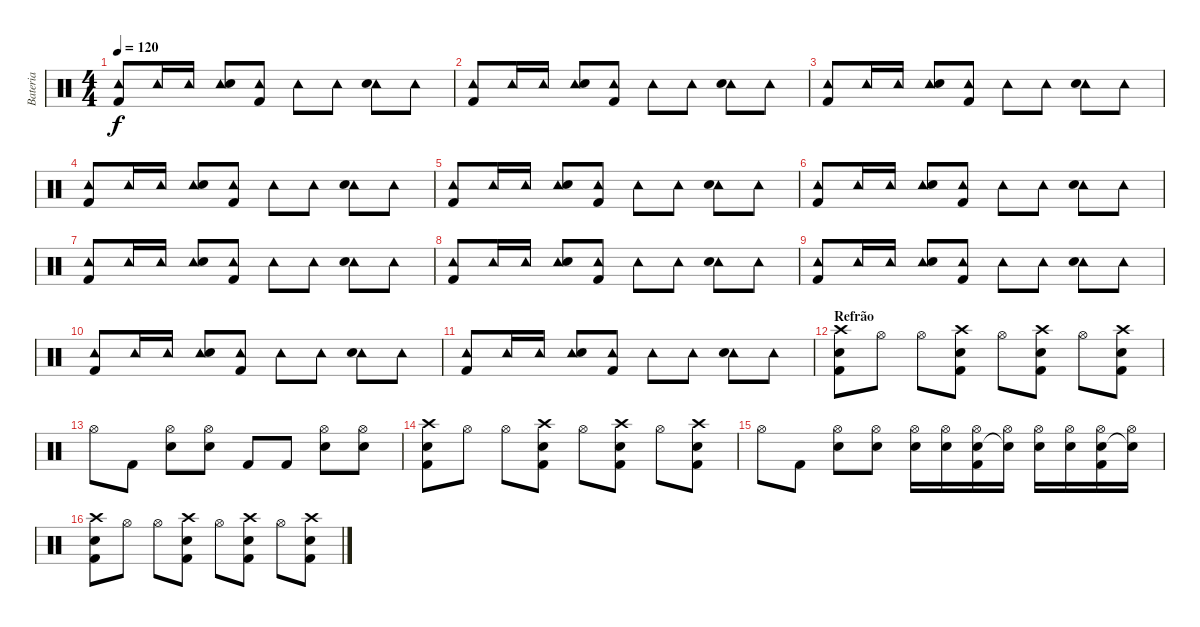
\track ("Bateria" "Bateria") {instrument percussion}
\staff {score}
\articulation defaults
\ts (4 4)
\tempo 120
\clef neutral
\ks c
("Tambourine (hit)" "Kick (hit) 2").8{dy f} "Tambourine (hit)".16 "Tambourine (hit)".16 ("Tambourine (hit)" "Electric Snare (hit)").8 ("Tambourine (hit)" "Kick (hit) 2").8 "Tambourine (hit)".8 "Tambourine (hit)".8 ("Tambourine (hit)" "Electric Snare (hit)").8 "Tambourine (hit)".8 |
("Tambourine (hit)" "Kick (hit) 2").8 "Tambourine (hit)".16 "Tambourine (hit)".16 ("Tambourine (hit)" "Electric Snare (hit)").8 ("Tambourine (hit)" "Kick (hit) 2").8 "Tambourine (hit)".8 "Tambourine (hit)".8 ("Tambourine (hit)" "Electric Snare (hit)").8 "Tambourine (hit)".8 |
("Tambourine (hit)" "Kick (hit) 2").8 "Tambourine (hit)".16 "Tambourine (hit)".16 ("Tambourine (hit)" "Electric Snare (hit)").8 ("Tambourine (hit)" "Kick (hit) 2").8 "Tambourine (hit)".8 "Tambourine (hit)".8 ("Tambourine (hit)" "Electric Snare (hit)").8 "Tambourine (hit)".8 |
("Tambourine (hit)" "Kick (hit) 2").8 "Tambourine (hit)".16 "Tambourine (hit)".16 ("Tambourine (hit)" "Electric Snare (hit)").8 ("Tambourine (hit)" "Kick (hit) 2").8 "Tambourine (hit)".8 "Tambourine (hit)".8 ("Tambourine (hit)" "Electric Snare (hit)").8 "Tambourine (hit)".8 |
("Tambourine (hit)" "Kick (hit) 2").8 "Tambourine (hit)".16 "Tambourine (hit)".16 ("Tambourine (hit)" "Electric Snare (hit)").8 ("Tambourine (hit)" "Kick (hit) 2").8 "Tambourine (hit)".8 "Tambourine (hit)".8 ("Tambourine (hit)" "Electric Snare (hit)").8 "Tambourine (hit)".8 |
("Tambourine (hit)" "Kick (hit) 2").8 "Tambourine (hit)".16 "Tambourine (hit)".16 ("Tambourine (hit)" "Electric Snare (hit)").8 ("Tambourine (hit)" "Kick (hit) 2").8 "Tambourine (hit)".8 "Tambourine (hit)".8 ("Tambourine (hit)" "Electric Snare (hit)").8 "Tambourine (hit)".8 |
("Tambourine (hit)" "Kick (hit) 2").8 "Tambourine (hit)".16 "Tambourine (hit)".16 ("Tambourine (hit)" "Electric Snare (hit)").8 ("Tambourine (hit)" "Kick (hit) 2").8 "Tambourine (hit)".8 "Tambourine (hit)".8 ("Tambourine (hit)" "Electric Snare (hit)").8 "Tambourine (hit)".8 |
("Tambourine (hit)" "Kick (hit) 2").8 "Tambourine (hit)".16 "Tambourine (hit)".16 ("Tambourine (hit)" "Electric Snare (hit)").8 ("Tambourine (hit)" "Kick (hit) 2").8 "Tambourine (hit)".8 "Tambourine (hit)".8 ("Tambourine (hit)" "Electric Snare (hit)").8 "Tambourine (hit)".8 |
("Tambourine (hit)" "Kick (hit) 2").8 "Tambourine (hit)".16 "Tambourine (hit)".16 ("Tambourine (hit)" "Electric Snare (hit)").8 ("Tambourine (hit)" "Kick (hit) 2").8 "Tambourine (hit)".8 "Tambourine (hit)".8 ("Tambourine (hit)" "Electric Snare (hit)").8 "Tambourine (hit)".8 |
("Tambourine (hit)" "Kick (hit) 2").8 "Tambourine (hit)".16 "Tambourine (hit)".16 ("Tambourine (hit)" "Electric Snare (hit)").8 ("Tambourine (hit)" "Kick (hit) 2").8 "Tambourine (hit)".8 "Tambourine (hit)".8 ("Tambourine (hit)" "Electric Snare (hit)").8 "Tambourine (hit)".8 |
("Tambourine (hit)" "Kick (hit) 2").8 "Tambourine (hit)".16 "Tambourine (hit)".16 ("Tambourine (hit)" "Electric Snare (hit)").8 ("Tambourine (hit)" "Kick (hit) 2").8 "Tambourine (hit)".8 "Tambourine (hit)".8 ("Tambourine (hit)" "Electric Snare (hit)").8 "Tambourine (hit)".8 |
\section ("" "Refrão")
("Electric Snare (hit)" "Kick (hit) 2" "Crash high (hit)").8 "Hi-Hat (open)".8 "Hi-Hat (open)".8 ("Electric Snare (hit)" "Kick (hit) 2" "Crash high (hit)").8 "Hi-Hat (open)".8 ("Electric Snare (hit)" "Kick (hit) 2" "Crash high (hit)").8 "Hi-Hat (open)".8 ("Electric Snare (hit)" "Kick (hit) 2" "Crash high (hit)").8 |
"Hi-Hat (open)".8 "Kick (hit) 2".8 ("Hi-Hat (open)" "Electric Snare (hit)").8 ("Hi-Hat (open)" "Electric Snare (hit)").8 "Kick (hit) 2".8 "Kick (hit) 2".8 ("Hi-Hat (open)" "Electric Snare (hit)").8 ("Hi-Hat (open)" "Electric Snare (hit)").8 |
("Electric Snare (hit)" "Kick (hit) 2" "Crash high (hit)").8 "Hi-Hat (open)".8 "Hi-Hat (open)".8 ("Electric Snare (hit)" "Kick (hit) 2" "Crash high (hit)").8 "Hi-Hat (open)".8 ("Electric Snare (hit)" "Kick (hit) 2" "Crash high (hit)").8 "Hi-Hat (open)".8 ("Electric Snare (hit)" "Kick (hit) 2" "Crash high (hit)").8 |
"Hi-Hat (open)".8 "Kick (hit) 2".8 ("Hi-Hat (open)" "Electric Snare (hit)").8 ("Hi-Hat (open)" "Electric Snare (hit)").8 ("Hi-Hat (open)" "Electric Snare (hit)").16 ("Hi-Hat (open)" "Electric Snare (hit)").16 ("Hi-Hat (open)" "Electric Snare (hit)" "Kick (hit) 2").16 ("Hi-Hat (open)" "Snare (hit)"{t}).16 ("Hi-Hat (open)" "Electric Snare (hit)").16 ("Hi-Hat (open)" "Electric Snare (hit)").16 ("Hi-Hat (open)" "Electric Snare (hit)" "Kick (hit) 2").16 ("Hi-Hat (open)" "Snare (hit)"{t}).16 |
("Electric Snare (hit)" "Kick (hit) 2" "Crash high (hit)").8 "Hi-Hat (open)".8 "Hi-Hat (open)".8 ("Electric Snare (hit)" "Kick (hit) 2" "Crash high (hit)").8 "Hi-Hat (open)".8 ("Electric Snare (hit)" "Kick (hit) 2" "Crash high (hit)").8 "Hi-Hat (open)".8 ("Electric Snare (hit)" "Kick (hit) 2" "Crash high (hit)").8
